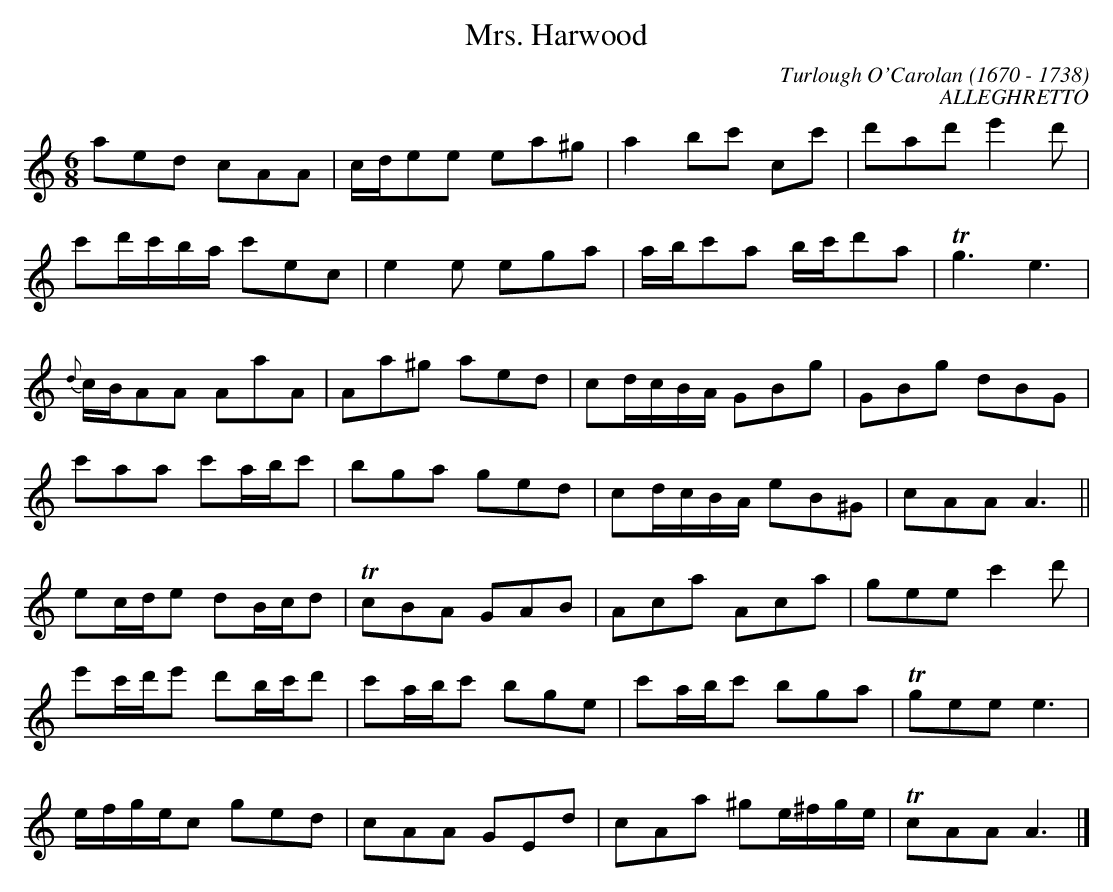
X:1occ
T:Mrs. Harwood
C:Turlough O'Carolan (1670 - 1738)
C:ALLEGHRETTO
M:6/8
L:1/8
K:C
aed cAA|c/2d/2ee ea^g|a2bc' cc'|d'ad' e'2d'|
c'd'/2c'/2b/2a/2 c'ec|e2e ega|a/2b/2c'a b/2c'/2d'a| Tg3e3|
{d}c/2B/2AA AaA|Aa^g aed|cd/2c/2B/2A/2 GBg|GBg dBG|
c'aa c'a/2b/2c'|bga ged|cd/2c/2B/2A/2 eB^G|cAA A3||
ec/2d/2e dB/2c/2d| TcBA GAB|Aca Aca|gee c'2d'|
e'c'/2d'/2e' d'b/2c'/2d'|c'a/2b/2c' bge|c'a/2b/2c' bga| Tgee e3|
e/2f/2g/2e/2c ged|cAA GEd|cAa ^ge/2^f/2g/2e/2| TcAA A3|]
